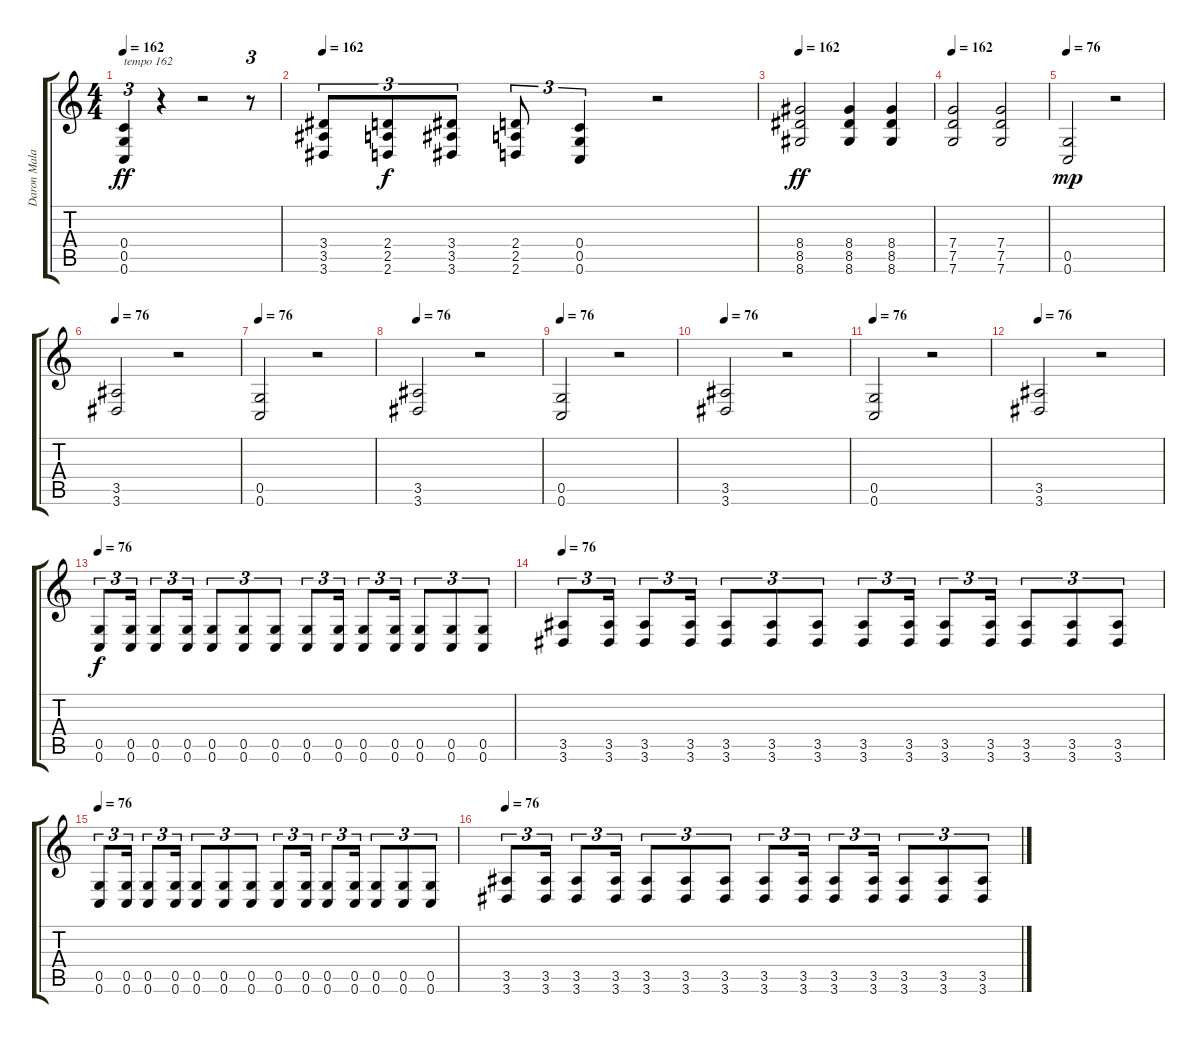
\track ("Daron Malakian (disto)" "Daron Mala") {instrument distortionguitar}
\staff {score tabs}
\tuning (D4 A3 F3 C3 G2 C2) {hide}
\ts (4 4)
\tempo 162
\clef g2
\ks c
(0.4 0.5 0.6).4{tu (3 2) txt "tempo 162" dy ff} r.4 r.2 r.8{tu (3 2)} |
\tempo 162
(3.4 3.5 3.6).8{tu (3 2)} (2.4 2.5 2.6).8{tu (3 2) dy f} (3.4 3.5 3.6).8{tu (3 2)} (2.4 2.5 2.6).8{tu (3 2)} (0.4 0.5 0.6).4{tu (3 2)} r.2 |
\tempo 162
(8.4 8.5 8.6).2{dy ff} (8.4 8.5 8.6).4 (8.4 8.5 8.6).4 |
\tempo 162
(7.4 7.5 7.6).2 (7.4 7.5 7.6).2 |
\tempo 76
(0.5 0.6).2{dy mp volume 0 instrument overdrivenguitar} r.2{volume 16} |
\tempo 76
(3.5 3.6).2{volume 0} r.2{volume 16 balance 16 instrument overdrivenguitar} |
\tempo 76
(0.5 0.6).2{volume 0} r.2{volume 16} |
\tempo 76
(3.5 3.6).2{volume 0} r.2{volume 16 balance 16 instrument overdrivenguitar} |
\tempo 76
(0.5 0.6).2{volume 0} r.2{volume 16} |
\tempo 76
(3.5 3.6).2{volume 0} r.2{volume 16} |
\tempo 76
(0.5 0.6).2{volume 0} r.2{volume 16} |
\tempo 76
(3.5 3.6).2{volume 0} r.2{volume 16 balance 16 instrument overdrivenguitar} |
\tempo 76
(0.5 0.6).8{tu (3 2) dy f volume 16 balance 15 instrument overdrivenguitar} (0.5 0.6).16{tu (3 2)} (0.5 0.6).8{tu (3 2)} (0.5 0.6).16{tu (3 2)} (0.5 0.6).8{tu (3 2)} (0.5 0.6).8{tu (3 2)} (0.5 0.6).8{tu (3 2) balance 16 instrument overdrivenguitar} (0.5 0.6).8{tu (3 2)} (0.5 0.6).16{tu (3 2)} (0.5 0.6).8{tu (3 2)} (0.5 0.6).16{tu (3 2)} (0.5 0.6).8{tu (3 2)} (0.5 0.6).8{tu (3 2)} (0.5 0.6).8{tu (3 2)} |
\tempo 76
(3.5 3.6).8{tu (3 2) balance 16 instrument overdrivenguitar} (3.5 3.6).16{tu (3 2)} (3.5 3.6).8{tu (3 2)} (3.5 3.6).16{tu (3 2)} (3.5 3.6).8{tu (3 2)} (3.5 3.6).8{tu (3 2)} (3.5 3.6).8{tu (3 2) balance 16 instrument overdrivenguitar} (3.5 3.6).8{tu (3 2)} (3.5 3.6).16{tu (3 2)} (3.5 3.6).8{tu (3 2)} (3.5 3.6).16{tu (3 2)} (3.5 3.6).8{tu (3 2)} (3.5 3.6).8{tu (3 2)} (3.5 3.6).8{tu (3 2)} |
\tempo 76
(0.5 0.6).8{tu (3 2) volume 16 balance 15 instrument overdrivenguitar} (0.5 0.6).16{tu (3 2)} (0.5 0.6).8{tu (3 2)} (0.5 0.6).16{tu (3 2)} (0.5 0.6).8{tu (3 2)} (0.5 0.6).8{tu (3 2)} (0.5 0.6).8{tu (3 2) balance 16 instrument overdrivenguitar} (0.5 0.6).8{tu (3 2)} (0.5 0.6).16{tu (3 2)} (0.5 0.6).8{tu (3 2)} (0.5 0.6).16{tu (3 2)} (0.5 0.6).8{tu (3 2)} (0.5 0.6).8{tu (3 2)} (0.5 0.6).8{tu (3 2)} |
\tempo 76
(3.5 3.6).8{tu (3 2) balance 16 instrument overdrivenguitar} (3.5 3.6).16{tu (3 2)} (3.5 3.6).8{tu (3 2)} (3.5 3.6).16{tu (3 2)} (3.5 3.6).8{tu (3 2)} (3.5 3.6).8{tu (3 2)} (3.5 3.6).8{tu (3 2) balance 16 instrument overdrivenguitar} (3.5 3.6).8{tu (3 2)} (3.5 3.6).16{tu (3 2)} (3.5 3.6).8{tu (3 2)} (3.5 3.6).16{tu (3 2)} (3.5 3.6).8{tu (3 2)} (3.5 3.6).8{tu (3 2)} (3.5 3.6).8{tu (3 2)}
